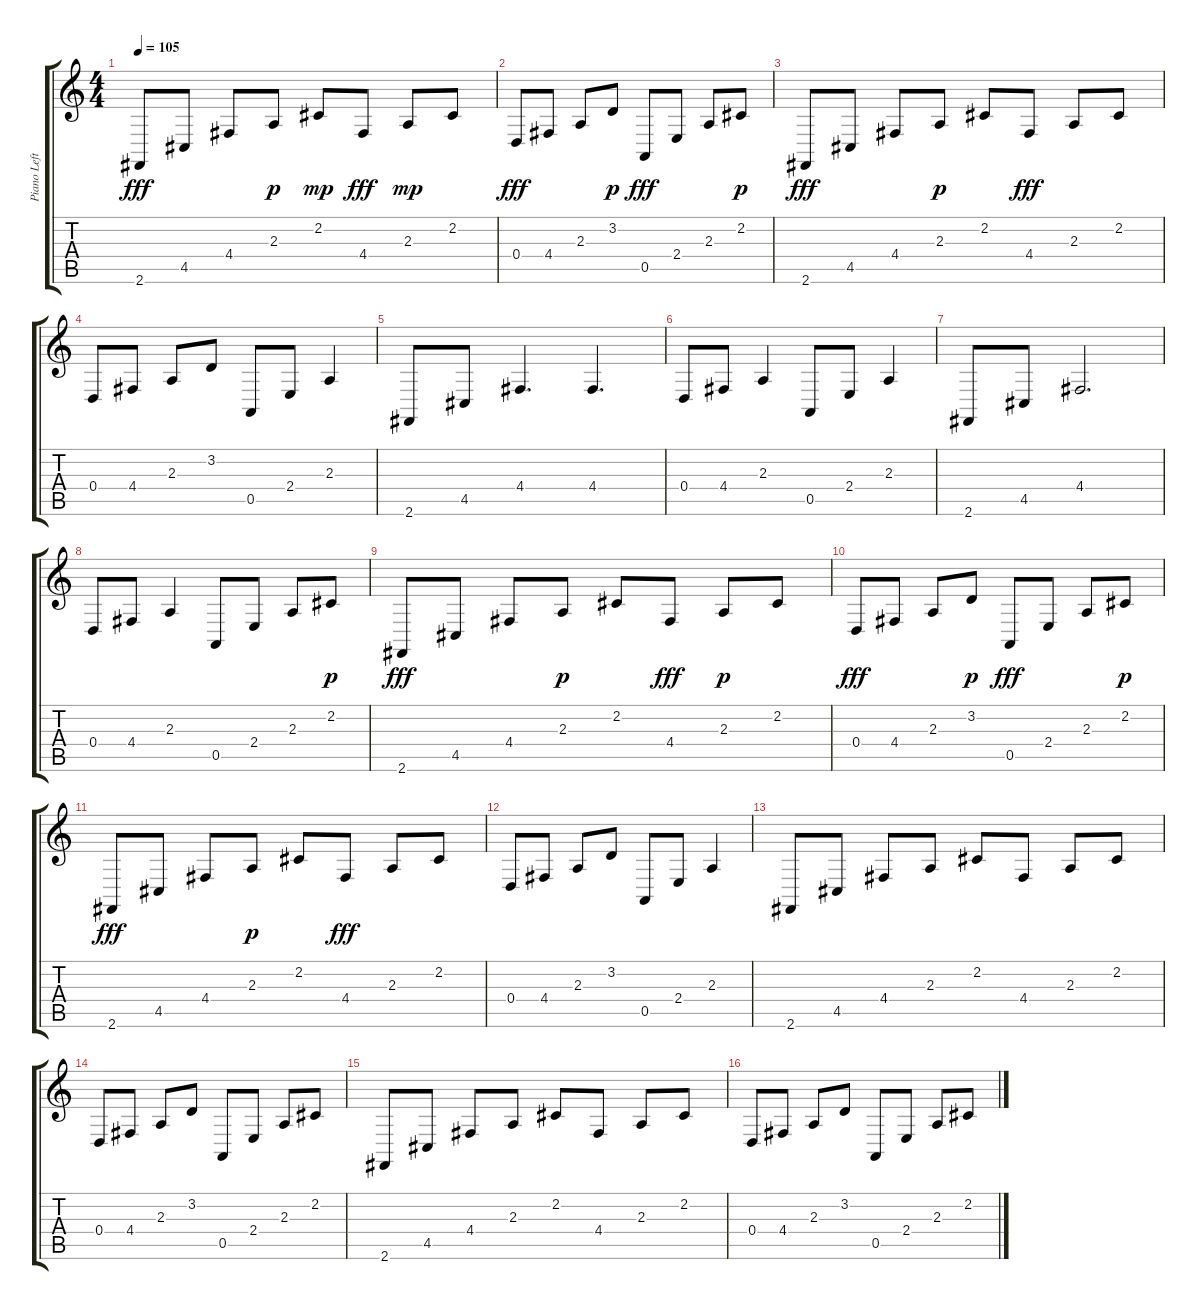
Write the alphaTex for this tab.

\track ("Piano Left Hand" "Piano Left") {instrument brightacousticpiano}
\staff {score tabs}
\tuning (E4 B3 G3 D3 A2 E2) {hide}
\ts (4 4)
\tempo 105
\clef g2
\ks c
2.6.8{dy fff} 4.5.8 4.4.8 2.3.8{dy p} 2.2.8{dy mp} 4.4.8{dy fff} 2.3.8{dy mp} 2.2.8 |
0.4.8{dy fff} 4.4.8 2.3.8 3.2.8{dy p} 0.5.8{dy fff} 2.4.8 2.3.8 2.2.8{dy p} |
2.6.8{dy fff} 4.5.8 4.4.8 2.3.8{dy p} 2.2.8 4.4.8{dy fff} 2.3.8 2.2.8 |
0.4.8 4.4.8 2.3.8 3.2.8 0.5.8 2.4.8 2.3.4 |
2.6.8 4.5.8 4.4.4{d} 4.4.4{d} |
0.4.8 4.4.8 2.3.4 0.5.8 2.4.8 2.3.4 |
2.6.8 4.5.8 4.4.2{d} |
0.4.8 4.4.8 2.3.4 0.5.8 2.4.8 2.3.8 2.2.8{dy p} |
2.6.8{dy fff} 4.5.8 4.4.8 2.3.8{dy p} 2.2.8 4.4.8{dy fff} 2.3.8{dy p} 2.2.8 |
0.4.8{dy fff} 4.4.8 2.3.8 3.2.8{dy p} 0.5.8{dy fff} 2.4.8 2.3.8 2.2.8{dy p} |
2.6.8{dy fff} 4.5.8 4.4.8 2.3.8{dy p} 2.2.8 4.4.8{dy fff} 2.3.8 2.2.8 |
0.4.8 4.4.8 2.3.8 3.2.8 0.5.8 2.4.8 2.3.4 |
2.6.8 4.5.8 4.4.8 2.3.8 2.2.8 4.4.8 2.3.8 2.2.8 |
0.4.8 4.4.8 2.3.8 3.2.8 0.5.8 2.4.8 2.3.8 2.2.8 |
2.6.8 4.5.8 4.4.8 2.3.8 2.2.8 4.4.8 2.3.8 2.2.8 |
0.4.8 4.4.8 2.3.8 3.2.8 0.5.8 2.4.8 2.3.8 2.2.8
